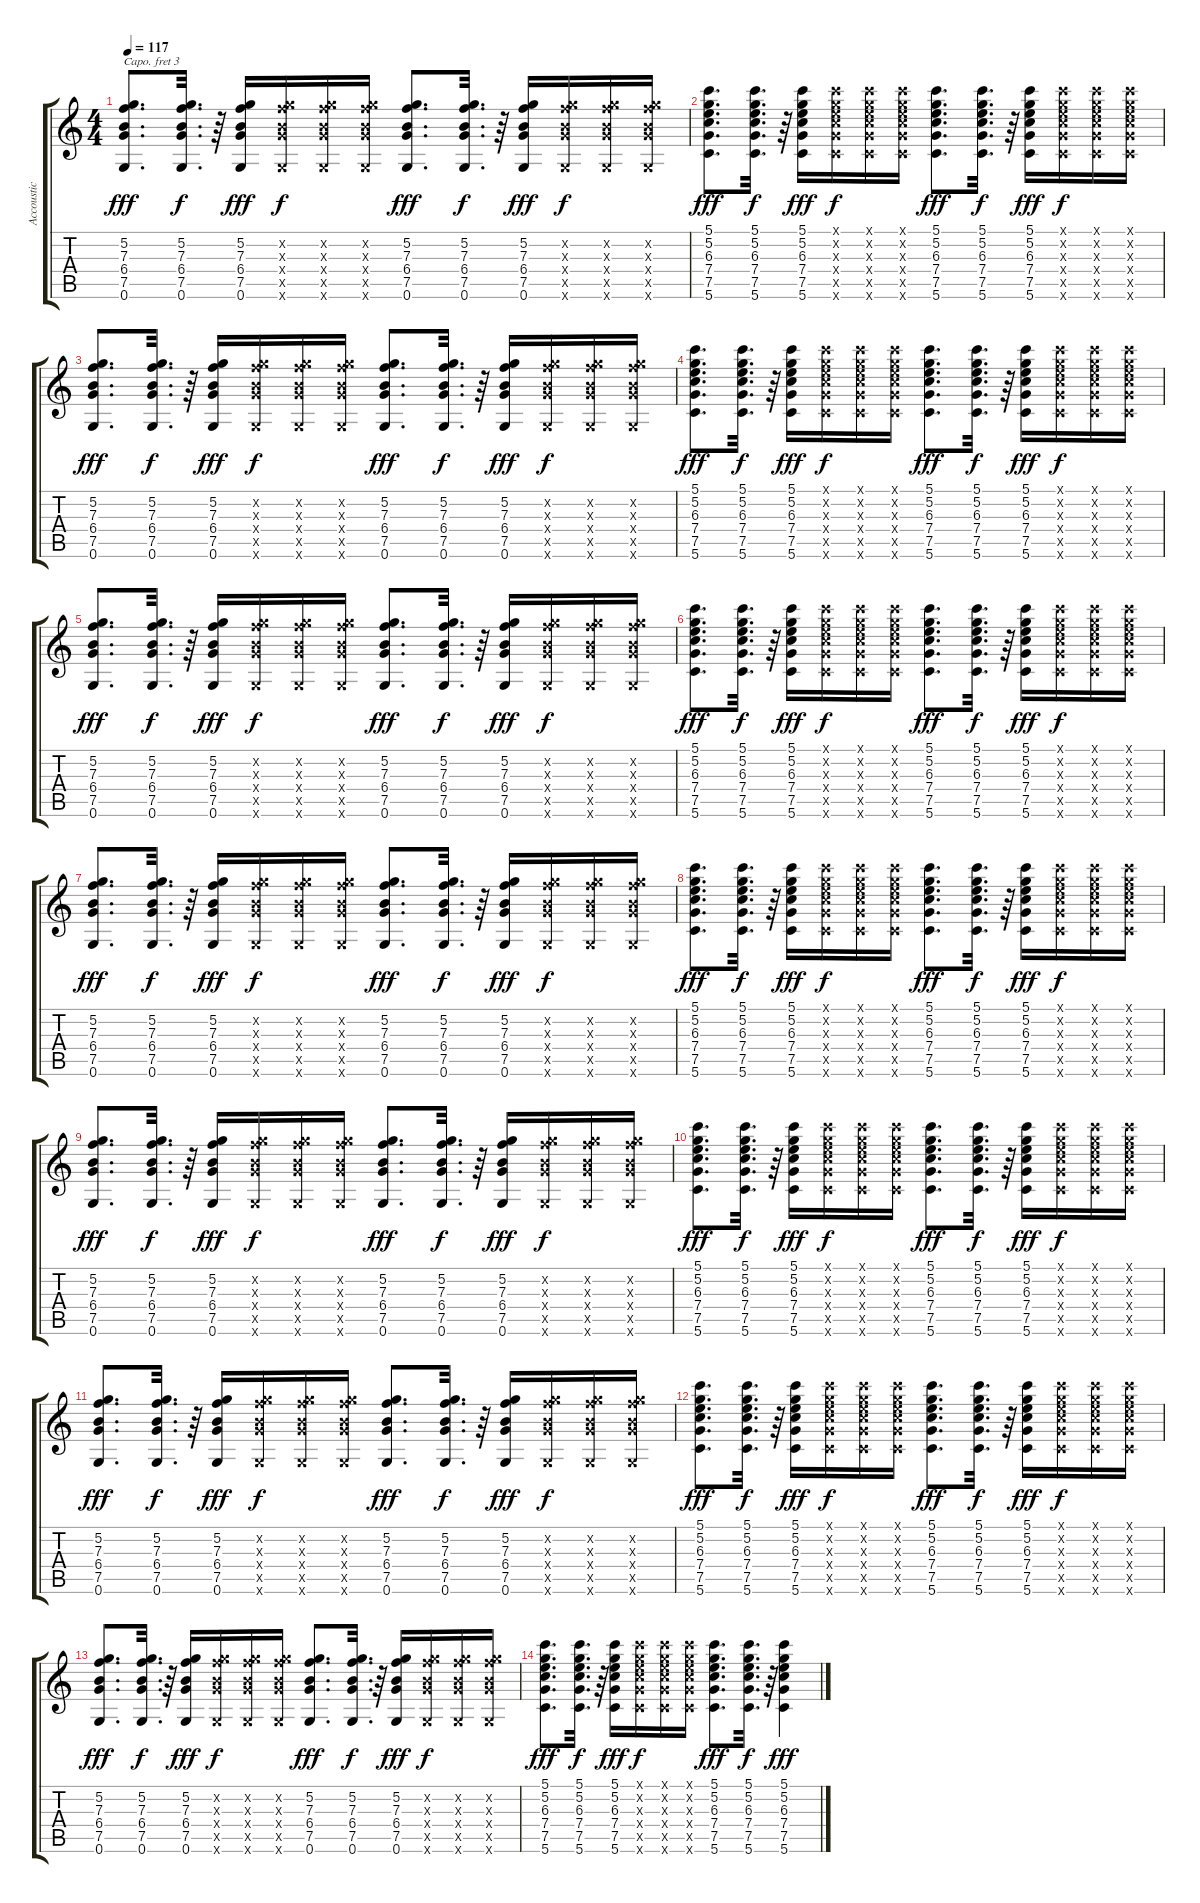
\track ("Accoustic" "Accoustic") {instrument acousticguitarsteel}
\staff {score tabs}
\capo 3
\tuning (E4 B3 G3 D3 A2 E2) {hide}
\ts (4 4)
\tempo 117
\clef g2
\ks c
(5.2 7.3 6.4 7.5 0.6).8{d dy fff} (5.2 7.3 6.4 7.5 0.6).32{d dy f} r.64 (5.2 7.3 6.4 7.5 0.6).16{dy fff} (5.2{x} 7.3{x} 6.4{x} 7.5{x} 0.6{x}).16{dy f} (5.2{x} 7.3{x} 6.4{x} 7.5{x} 0.6{x}).16 (5.2{x} 7.3{x} 6.4{x} 7.5{x} 0.6{x}).16 (5.2 7.3 6.4 7.5 0.6).8{d dy fff} (5.2 7.3 6.4 7.5 0.6).32{d dy f} r.64 (5.2 7.3 6.4 7.5 0.6).16{dy fff} (5.2{x} 7.3{x} 6.4{x} 7.5{x} 0.6{x}).16{dy f} (5.2{x} 7.3{x} 6.4{x} 7.5{x} 0.6{x}).16 (5.2{x} 7.3{x} 6.4{x} 7.5{x} 0.6{x}).16 |
(5.1 5.2 6.3 7.4 7.5 5.6).8{d dy fff} (5.1 5.2 6.3 7.4 7.5 5.6).32{d dy f} r.64 (5.1 5.2 6.3 7.4 7.5 5.6).16{dy fff} (5.1{x} 5.2{x} 6.3{x} 7.4{x} 7.5{x} 5.6{x}).16{dy f} (5.1{x} 5.2{x} 6.3{x} 7.4{x} 7.5{x} 5.6{x}).16 (5.1{x} 5.2{x} 6.3{x} 7.4{x} 7.5{x} 5.6{x}).16 (5.1 5.2 6.3 7.4 7.5 5.6).8{d dy fff} (5.1 5.2 6.3 7.4 7.5 5.6).32{d dy f} r.64 (5.1 5.2 6.3 7.4 7.5 5.6).16{dy fff} (5.1{x} 5.2{x} 6.3{x} 7.4{x} 7.5{x} 5.6{x}).16{dy f} (5.1{x} 5.2{x} 6.3{x} 7.4{x} 7.5{x} 5.6{x}).16 (5.1{x} 5.2{x} 6.3{x} 7.4{x} 7.5{x} 5.6{x}).16 |
(5.2 7.3 6.4 7.5 0.6).8{d dy fff} (5.2 7.3 6.4 7.5 0.6).32{d dy f} r.64 (5.2 7.3 6.4 7.5 0.6).16{dy fff} (5.2{x} 7.3{x} 6.4{x} 7.5{x} 0.6{x}).16{dy f} (5.2{x} 7.3{x} 6.4{x} 7.5{x} 0.6{x}).16 (5.2{x} 7.3{x} 6.4{x} 7.5{x} 0.6{x}).16 (5.2 7.3 6.4 7.5 0.6).8{d dy fff} (5.2 7.3 6.4 7.5 0.6).32{d dy f} r.64 (5.2 7.3 6.4 7.5 0.6).16{dy fff} (5.2{x} 7.3{x} 6.4{x} 7.5{x} 0.6{x}).16{dy f} (5.2{x} 7.3{x} 6.4{x} 7.5{x} 0.6{x}).16 (5.2{x} 7.3{x} 6.4{x} 7.5{x} 0.6{x}).16 |
(5.1 5.2 6.3 7.4 7.5 5.6).8{d dy fff} (5.1 5.2 6.3 7.4 7.5 5.6).32{d dy f} r.64 (5.1 5.2 6.3 7.4 7.5 5.6).16{dy fff} (5.1{x} 5.2{x} 6.3{x} 7.4{x} 7.5{x} 5.6{x}).16{dy f} (5.1{x} 5.2{x} 6.3{x} 7.4{x} 7.5{x} 5.6{x}).16 (5.1{x} 5.2{x} 6.3{x} 7.4{x} 7.5{x} 5.6{x}).16 (5.1 5.2 6.3 7.4 7.5 5.6).8{d dy fff} (5.1 5.2 6.3 7.4 7.5 5.6).32{d dy f} r.64 (5.1 5.2 6.3 7.4 7.5 5.6).16{dy fff} (5.1{x} 5.2{x} 6.3{x} 7.4{x} 7.5{x} 5.6{x}).16{dy f} (5.1{x} 5.2{x} 6.3{x} 7.4{x} 7.5{x} 5.6{x}).16 (5.1{x} 5.2{x} 6.3{x} 7.4{x} 7.5{x} 5.6{x}).16 |
(5.2 7.3 6.4 7.5 0.6).8{d dy fff} (5.2 7.3 6.4 7.5 0.6).32{d dy f} r.64 (5.2 7.3 6.4 7.5 0.6).16{dy fff} (5.2{x} 7.3{x} 6.4{x} 7.5{x} 0.6{x}).16{dy f} (5.2{x} 7.3{x} 6.4{x} 7.5{x} 0.6{x}).16 (5.2{x} 7.3{x} 6.4{x} 7.5{x} 0.6{x}).16 (5.2 7.3 6.4 7.5 0.6).8{d dy fff} (5.2 7.3 6.4 7.5 0.6).32{d dy f} r.64 (5.2 7.3 6.4 7.5 0.6).16{dy fff} (5.2{x} 7.3{x} 6.4{x} 7.5{x} 0.6{x}).16{dy f} (5.2{x} 7.3{x} 6.4{x} 7.5{x} 0.6{x}).16 (5.2{x} 7.3{x} 6.4{x} 7.5{x} 0.6{x}).16 |
(5.1 5.2 6.3 7.4 7.5 5.6).8{d dy fff} (5.1 5.2 6.3 7.4 7.5 5.6).32{d dy f} r.64 (5.1 5.2 6.3 7.4 7.5 5.6).16{dy fff} (5.1{x} 5.2{x} 6.3{x} 7.4{x} 7.5{x} 5.6{x}).16{dy f} (5.1{x} 5.2{x} 6.3{x} 7.4{x} 7.5{x} 5.6{x}).16 (5.1{x} 5.2{x} 6.3{x} 7.4{x} 7.5{x} 5.6{x}).16 (5.1 5.2 6.3 7.4 7.5 5.6).8{d dy fff} (5.1 5.2 6.3 7.4 7.5 5.6).32{d dy f} r.64 (5.1 5.2 6.3 7.4 7.5 5.6).16{dy fff} (5.1{x} 5.2{x} 6.3{x} 7.4{x} 7.5{x} 5.6{x}).16{dy f} (5.1{x} 5.2{x} 6.3{x} 7.4{x} 7.5{x} 5.6{x}).16 (5.1{x} 5.2{x} 6.3{x} 7.4{x} 7.5{x} 5.6{x}).16 |
(5.2 7.3 6.4 7.5 0.6).8{d dy fff} (5.2 7.3 6.4 7.5 0.6).32{d dy f} r.64 (5.2 7.3 6.4 7.5 0.6).16{dy fff} (5.2{x} 7.3{x} 6.4{x} 7.5{x} 0.6{x}).16{dy f} (5.2{x} 7.3{x} 6.4{x} 7.5{x} 0.6{x}).16 (5.2{x} 7.3{x} 6.4{x} 7.5{x} 0.6{x}).16 (5.2 7.3 6.4 7.5 0.6).8{d dy fff} (5.2 7.3 6.4 7.5 0.6).32{d dy f} r.64 (5.2 7.3 6.4 7.5 0.6).16{dy fff} (5.2{x} 7.3{x} 6.4{x} 7.5{x} 0.6{x}).16{dy f} (5.2{x} 7.3{x} 6.4{x} 7.5{x} 0.6{x}).16 (5.2{x} 7.3{x} 6.4{x} 7.5{x} 0.6{x}).16 |
(5.1 5.2 6.3 7.4 7.5 5.6).8{d dy fff} (5.1 5.2 6.3 7.4 7.5 5.6).32{d dy f} r.64 (5.1 5.2 6.3 7.4 7.5 5.6).16{dy fff} (5.1{x} 5.2{x} 6.3{x} 7.4{x} 7.5{x} 5.6{x}).16{dy f} (5.1{x} 5.2{x} 6.3{x} 7.4{x} 7.5{x} 5.6{x}).16 (5.1{x} 5.2{x} 6.3{x} 7.4{x} 7.5{x} 5.6{x}).16 (5.1 5.2 6.3 7.4 7.5 5.6).8{d dy fff} (5.1 5.2 6.3 7.4 7.5 5.6).32{d dy f} r.64 (5.1 5.2 6.3 7.4 7.5 5.6).16{dy fff} (5.1{x} 5.2{x} 6.3{x} 7.4{x} 7.5{x} 5.6{x}).16{dy f} (5.1{x} 5.2{x} 6.3{x} 7.4{x} 7.5{x} 5.6{x}).16 (5.1{x} 5.2{x} 6.3{x} 7.4{x} 7.5{x} 5.6{x}).16 |
(5.2 7.3 6.4 7.5 0.6).8{d dy fff} (5.2 7.3 6.4 7.5 0.6).32{d dy f} r.64 (5.2 7.3 6.4 7.5 0.6).16{dy fff} (5.2{x} 7.3{x} 6.4{x} 7.5{x} 0.6{x}).16{dy f} (5.2{x} 7.3{x} 6.4{x} 7.5{x} 0.6{x}).16 (5.2{x} 7.3{x} 6.4{x} 7.5{x} 0.6{x}).16 (5.2 7.3 6.4 7.5 0.6).8{d dy fff} (5.2 7.3 6.4 7.5 0.6).32{d dy f} r.64 (5.2 7.3 6.4 7.5 0.6).16{dy fff} (5.2{x} 7.3{x} 6.4{x} 7.5{x} 0.6{x}).16{dy f} (5.2{x} 7.3{x} 6.4{x} 7.5{x} 0.6{x}).16 (5.2{x} 7.3{x} 6.4{x} 7.5{x} 0.6{x}).16 |
(5.1 5.2 6.3 7.4 7.5 5.6).8{d dy fff} (5.1 5.2 6.3 7.4 7.5 5.6).32{d dy f} r.64 (5.1 5.2 6.3 7.4 7.5 5.6).16{dy fff} (5.1{x} 5.2{x} 6.3{x} 7.4{x} 7.5{x} 5.6{x}).16{dy f} (5.1{x} 5.2{x} 6.3{x} 7.4{x} 7.5{x} 5.6{x}).16 (5.1{x} 5.2{x} 6.3{x} 7.4{x} 7.5{x} 5.6{x}).16 (5.1 5.2 6.3 7.4 7.5 5.6).8{d dy fff} (5.1 5.2 6.3 7.4 7.5 5.6).32{d dy f} r.64 (5.1 5.2 6.3 7.4 7.5 5.6).16{dy fff} (5.1{x} 5.2{x} 6.3{x} 7.4{x} 7.5{x} 5.6{x}).16{dy f} (5.1{x} 5.2{x} 6.3{x} 7.4{x} 7.5{x} 5.6{x}).16 (5.1{x} 5.2{x} 6.3{x} 7.4{x} 7.5{x} 5.6{x}).16 |
(5.2 7.3 6.4 7.5 0.6).8{d dy fff} (5.2 7.3 6.4 7.5 0.6).32{d dy f} r.64 (5.2 7.3 6.4 7.5 0.6).16{dy fff} (5.2{x} 7.3{x} 6.4{x} 7.5{x} 0.6{x}).16{dy f} (5.2{x} 7.3{x} 6.4{x} 7.5{x} 0.6{x}).16 (5.2{x} 7.3{x} 6.4{x} 7.5{x} 0.6{x}).16 (5.2 7.3 6.4 7.5 0.6).8{d dy fff} (5.2 7.3 6.4 7.5 0.6).32{d dy f} r.64 (5.2 7.3 6.4 7.5 0.6).16{dy fff} (5.2{x} 7.3{x} 6.4{x} 7.5{x} 0.6{x}).16{dy f} (5.2{x} 7.3{x} 6.4{x} 7.5{x} 0.6{x}).16 (5.2{x} 7.3{x} 6.4{x} 7.5{x} 0.6{x}).16 |
(5.1 5.2 6.3 7.4 7.5 5.6).8{d dy fff} (5.1 5.2 6.3 7.4 7.5 5.6).32{d dy f} r.64 (5.1 5.2 6.3 7.4 7.5 5.6).16{dy fff} (5.1{x} 5.2{x} 6.3{x} 7.4{x} 7.5{x} 5.6{x}).16{dy f} (5.1{x} 5.2{x} 6.3{x} 7.4{x} 7.5{x} 5.6{x}).16 (5.1{x} 5.2{x} 6.3{x} 7.4{x} 7.5{x} 5.6{x}).16 (5.1 5.2 6.3 7.4 7.5 5.6).8{d dy fff} (5.1 5.2 6.3 7.4 7.5 5.6).32{d dy f} r.64 (5.1 5.2 6.3 7.4 7.5 5.6).16{dy fff} (5.1{x} 5.2{x} 6.3{x} 7.4{x} 7.5{x} 5.6{x}).16{dy f} (5.1{x} 5.2{x} 6.3{x} 7.4{x} 7.5{x} 5.6{x}).16 (5.1{x} 5.2{x} 6.3{x} 7.4{x} 7.5{x} 5.6{x}).16 |
(5.2 7.3 6.4 7.5 0.6).8{d dy fff} (5.2 7.3 6.4 7.5 0.6).32{d dy f} r.64 (5.2 7.3 6.4 7.5 0.6).16{dy fff} (5.2{x} 7.3{x} 6.4{x} 7.5{x} 0.6{x}).16{dy f} (5.2{x} 7.3{x} 6.4{x} 7.5{x} 0.6{x}).16 (5.2{x} 7.3{x} 6.4{x} 7.5{x} 0.6{x}).16 (5.2 7.3 6.4 7.5 0.6).8{d dy fff} (5.2 7.3 6.4 7.5 0.6).32{d dy f} r.64 (5.2 7.3 6.4 7.5 0.6).16{dy fff} (5.2{x} 7.3{x} 6.4{x} 7.5{x} 0.6{x}).16{dy f} (5.2{x} 7.3{x} 6.4{x} 7.5{x} 0.6{x}).16 (5.2{x} 7.3{x} 6.4{x} 7.5{x} 0.6{x}).16 |
(5.1 5.2 6.3 7.4 7.5 5.6).8{d dy fff} (5.1 5.2 6.3 7.4 7.5 5.6).32{d dy f} r.64 (5.1 5.2 6.3 7.4 7.5 5.6).16{dy fff} (5.1{x} 5.2{x} 6.3{x} 7.4{x} 7.5{x} 5.6{x}).16{dy f} (5.1{x} 5.2{x} 6.3{x} 7.4{x} 7.5{x} 5.6{x}).16 (5.1{x} 5.2{x} 6.3{x} 7.4{x} 7.5{x} 5.6{x}).16 (5.1 5.2 6.3 7.4 7.5 5.6).8{d dy fff} (5.1 5.2 6.3 7.4 7.5 5.6).32{d dy f} r.64 (5.1 5.2 6.3 7.4 7.5 5.6).4{dy fff}
